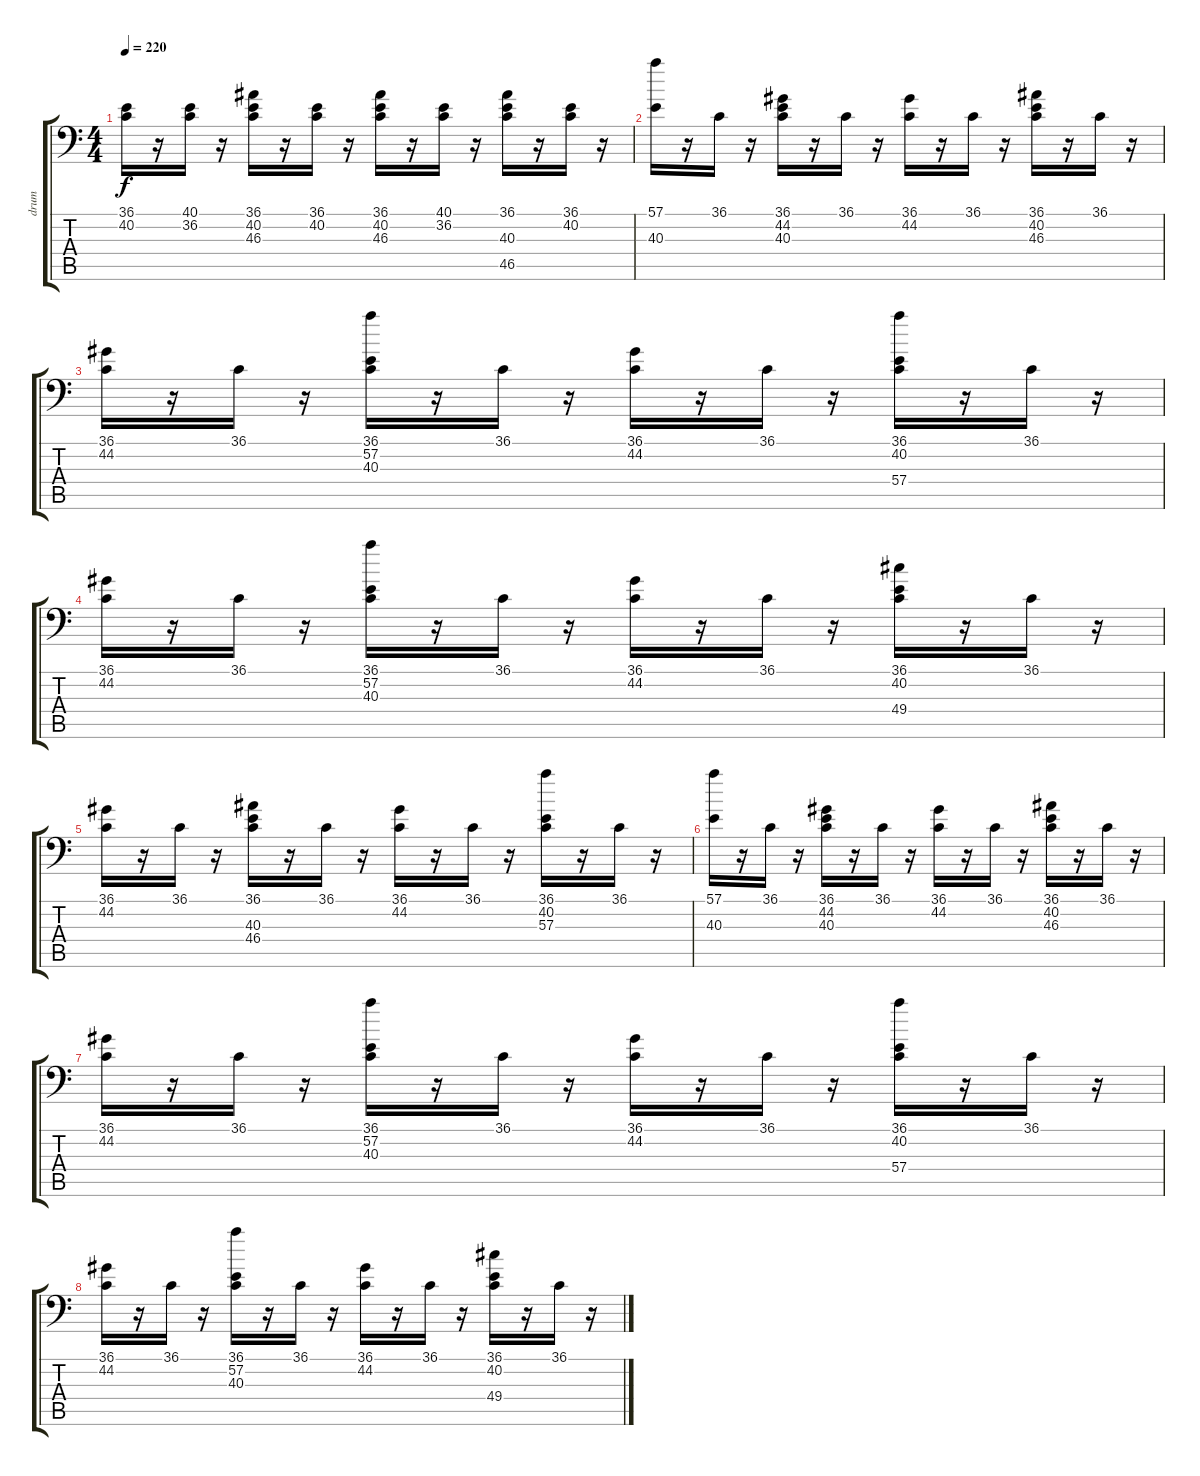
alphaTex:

\track ("drum" "drum") {instrument acousticgrandpiano}
\staff {score tabs}
\tuning (C-1 C-1 C-1 C-1 C-1 C-1) {hide}
\ts (4 4)
\tempo 220
\clef f4
\ks c
(36.1 40.2).16{dy f} r.16 (40.1 36.2).16 r.16 (36.1 40.2 46.3).16 r.16 (36.1 40.2).16 r.16 (36.1 40.2 46.3).16 r.16 (40.1 36.2).16 r.16 (36.1 40.3 46.5).16 r.16 (36.1 40.2).16 r.16 |
(57.1 40.3).16 r.16 36.1.16 r.16 (36.1 44.2 40.3).16 r.16 36.1.16 r.16 (36.1 44.2).16 r.16 36.1.16 r.16 (36.1 40.2 46.3).16 r.16 36.1.16 r.16 |
(36.1 44.2).16 r.16 36.1.16 r.16 (36.1 57.2 40.3).16 r.16 36.1.16 r.16 (36.1 44.2).16 r.16 36.1.16 r.16 (36.1 40.2 57.4).16 r.16 36.1.16 r.16 |
(36.1 44.2).16 r.16 36.1.16 r.16 (36.1 57.2 40.3).16 r.16 36.1.16 r.16 (36.1 44.2).16 r.16 36.1.16 r.16 (36.1 40.2 49.4).16 r.16 36.1.16 r.16 |
(36.1 44.2).16 r.16 36.1.16 r.16 (36.1 40.3 46.4).16 r.16 36.1.16 r.16 (36.1 44.2).16 r.16 36.1.16 r.16 (36.1 40.2 57.3).16 r.16 36.1.16 r.16 |
(57.1 40.3).16 r.16 36.1.16 r.16 (36.1 44.2 40.3).16 r.16 36.1.16 r.16 (36.1 44.2).16 r.16 36.1.16 r.16 (36.1 40.2 46.3).16 r.16 36.1.16 r.16 |
(36.1 44.2).16 r.16 36.1.16 r.16 (36.1 57.2 40.3).16 r.16 36.1.16 r.16 (36.1 44.2).16 r.16 36.1.16 r.16 (36.1 40.2 57.4).16 r.16 36.1.16 r.16 |
(36.1 44.2).16 r.16 36.1.16 r.16 (36.1 57.2 40.3).16 r.16 36.1.16 r.16 (36.1 44.2).16 r.16 36.1.16 r.16 (36.1 40.2 49.4).16 r.16 36.1.16 r.16
